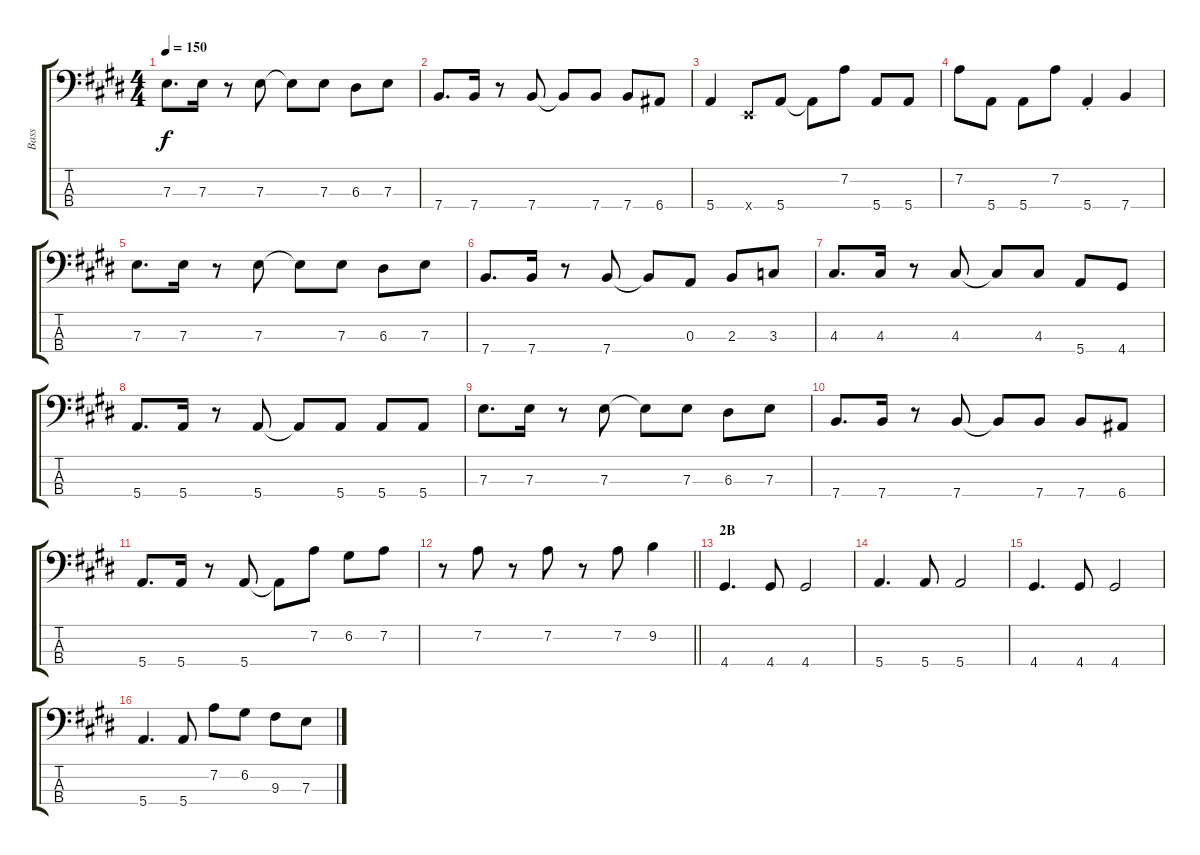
\track ("Bass" "Bass") {instrument electricbassfinger}
\staff {score tabs}
\tuning (G2 D2 A1 E1) {hide}
\ts (4 4)
\tempo 150
\clef f4
\ks e
7.3.8{d dy f} 7.3.16 r.8 7.3.8 7.3{t}.8 7.3.8 6.3.8 7.3.8 |
7.4.8{d} 7.4.16 r.8 7.4.8 7.4{t}.8 7.4.8 7.4.8 6.4.8 |
5.4.4 0.4{x}.8 5.4.8 5.4{t}.8 7.2.8 5.4.8 5.4.8 |
7.2.8 5.4.8 5.4.8 7.2.8 5.4{st}.4 7.4.4 |
7.3.8{d} 7.3.16 r.8 7.3.8 7.3{t}.8 7.3.8 6.3.8 7.3.8 |
7.4.8{d} 7.4.16 r.8 7.4.8 7.4{t}.8 0.3.8 2.3.8 3.3.8 |
4.3.8{d} 4.3.16 r.8 4.3.8 4.3{t}.8 4.3.8 5.4.8 4.4.8 |
5.4.8{d} 5.4.16 r.8 5.4.8 5.4{t}.8 5.4.8 5.4.8 5.4.8 |
7.3.8{d} 7.3.16 r.8 7.3.8 7.3{t}.8 7.3.8 6.3.8 7.3.8 |
7.4.8{d} 7.4.16 r.8 7.4.8 7.4{t}.8 7.4.8 7.4.8 6.4.8 |
5.4.8{d} 5.4.16 r.8 5.4.8 5.4{t}.8 7.2.8 6.2.8 7.2.8 |
\barLineRight lightlight
r.8 7.2.8 r.8 7.2.8 r.8 7.2.8 9.2.4 |
\section ("" "2B")
4.4.4{d} 4.4.8 4.4.2 |
5.4.4{d} 5.4.8 5.4.2 |
4.4.4{d} 4.4.8 4.4.2 |
5.4.4{d} 5.4.8 7.2.8 6.2.8 9.3.8 7.3.8
